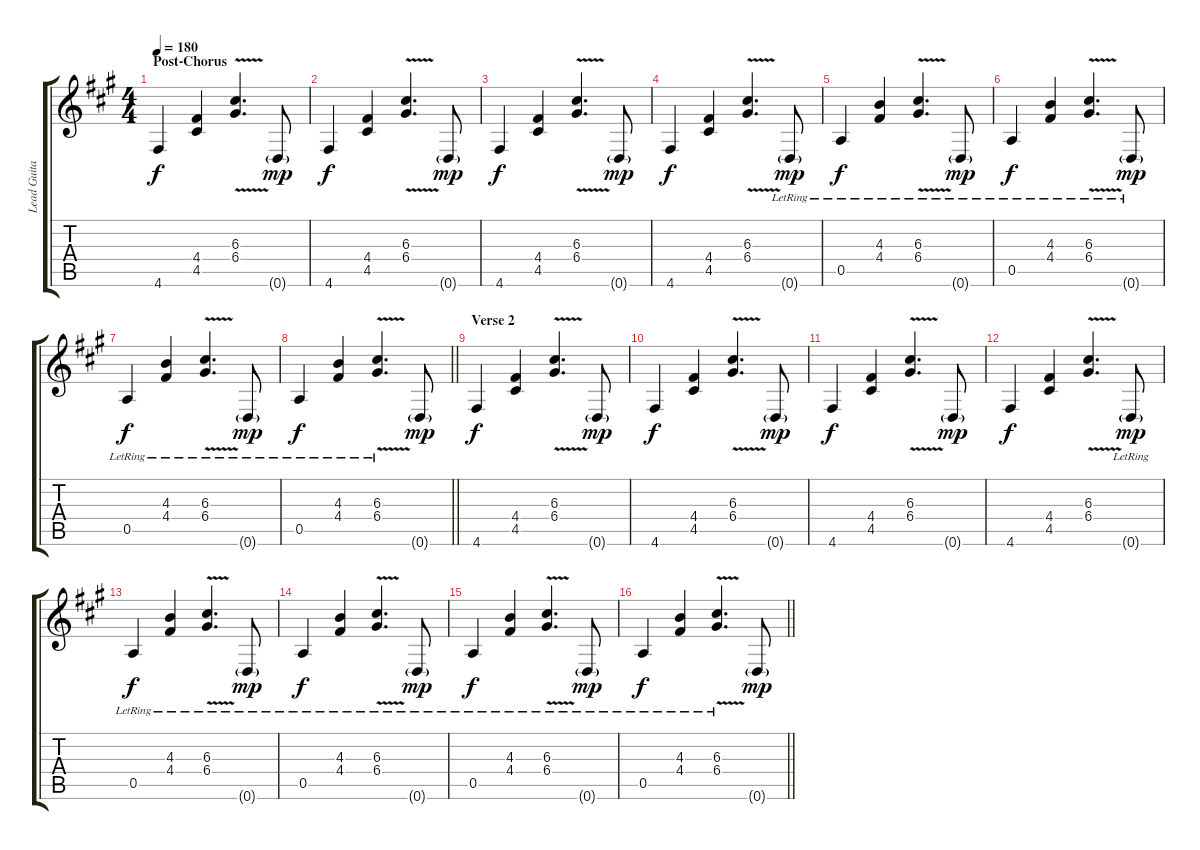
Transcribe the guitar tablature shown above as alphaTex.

\track ("Lead Guitar (Adam Gontier)" "Lead Guita") {instrument acousticguitarnylon}
\staff {score tabs}
\tuning (E4 B3 G3 D3 A2 D2) {hide}
\ts (4 4)
\section ("" "Post-Chorus")
\tempo 180
\clef g2
\ks f#minor
4.6.4{dy f} (4.4 4.5).4 (6.3{v} 6.4{v}).4{d} 0.6{g}.8{dy mp} |
4.6.4{dy f} (4.4 4.5).4 (6.3{v} 6.4{v}).4{d} 0.6{g}.8{dy mp} |
4.6.4{dy f} (4.4 4.5).4 (6.3{v} 6.4{v}).4{d} 0.6{g}.8{dy mp} |
4.6.4{dy f} (4.4 4.5).4 (6.3{v} 6.4{v}).4{d} 0.6{g lr}.8{dy mp} |
0.5{lr}.4{dy f} (4.3{lr} 4.4{lr}).4 (6.3{v lr} 6.4{v lr}).4{d} 0.6{g lr}.8{dy mp} |
0.5{lr}.4{dy f} (4.3{lr} 4.4{lr}).4 (6.3{v lr} 6.4{v lr}).4{d} 0.6{g lr}.8{dy mp} |
0.5{lr}.4{dy f} (4.3{lr} 4.4{lr}).4 (6.3{v lr} 6.4{v lr}).4{d} 0.6{g lr}.8{dy mp} |
\barLineRight lightlight
0.5{lr}.4{dy f} (4.3{lr} 4.4{lr}).4 (6.3{v lr} 6.4{v lr}).4{d} 0.6{g}.8{dy mp} |
\section ("" "Verse 2")
4.6.4{dy f} (4.4 4.5).4 (6.3{v} 6.4{v}).4{d} 0.6{g}.8{dy mp} |
4.6.4{dy f} (4.4 4.5).4 (6.3{v} 6.4{v}).4{d} 0.6{g}.8{dy mp} |
4.6.4{dy f} (4.4 4.5).4 (6.3{v} 6.4{v}).4{d} 0.6{g}.8{dy mp} |
4.6.4{dy f} (4.4 4.5).4 (6.3{v} 6.4{v}).4{d} 0.6{g lr}.8{dy mp} |
0.5{lr}.4{dy f} (4.3{lr} 4.4{lr}).4 (6.3{v lr} 6.4{v lr}).4{d} 0.6{g lr}.8{dy mp} |
0.5{lr}.4{dy f} (4.3{lr} 4.4{lr}).4 (6.3{v lr} 6.4{v lr}).4{d} 0.6{g lr}.8{dy mp} |
0.5{lr}.4{dy f} (4.3{lr} 4.4{lr}).4 (6.3{v lr} 6.4{v lr}).4{d} 0.6{g lr}.8{dy mp} |
\barLineRight lightlight
0.5{lr}.4{dy f} (4.3{lr} 4.4{lr}).4 (6.3{v lr} 6.4{v lr}).4{d} 0.6{g}.8{dy mp}
